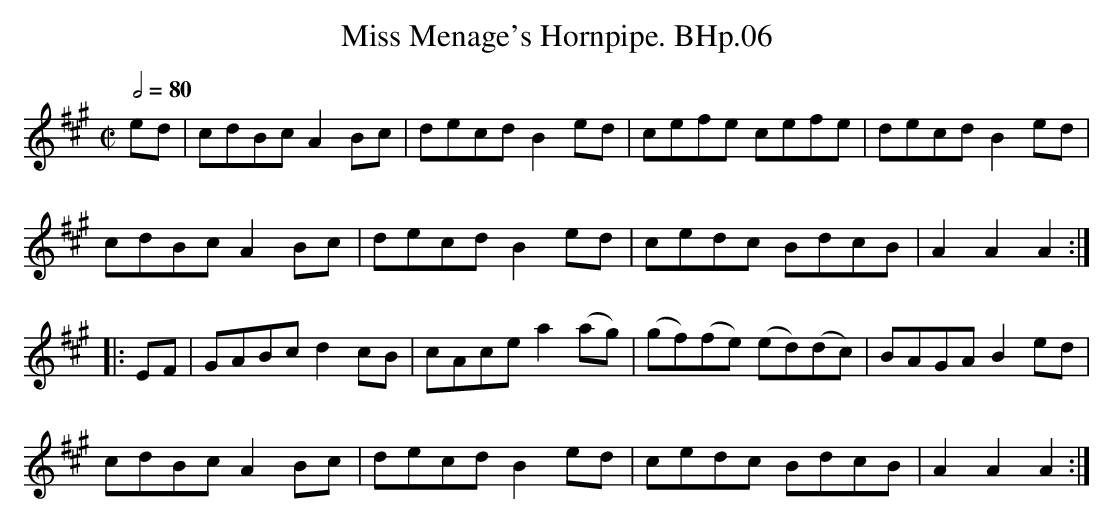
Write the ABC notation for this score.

X:1
T:Miss Menage's Hornpipe. BHp.06
M:C|
L:1/8
Q:1/2=80
K:A
ed|cdBc A2 Bc|decd B2 ed|cefe cefe|decd B2 ed|
cdBc A2 Bc|decd B2 ed|cedc BdcB|A2A2A2:|
|:EF|GABc d2cB|cAce a2 (ag)|(gf)(fe) (ed)(dc)|BAGA B2 ed|
cdBc A2 Bc|decd B2 ed|cedc BdcB|A2A2A2:|
